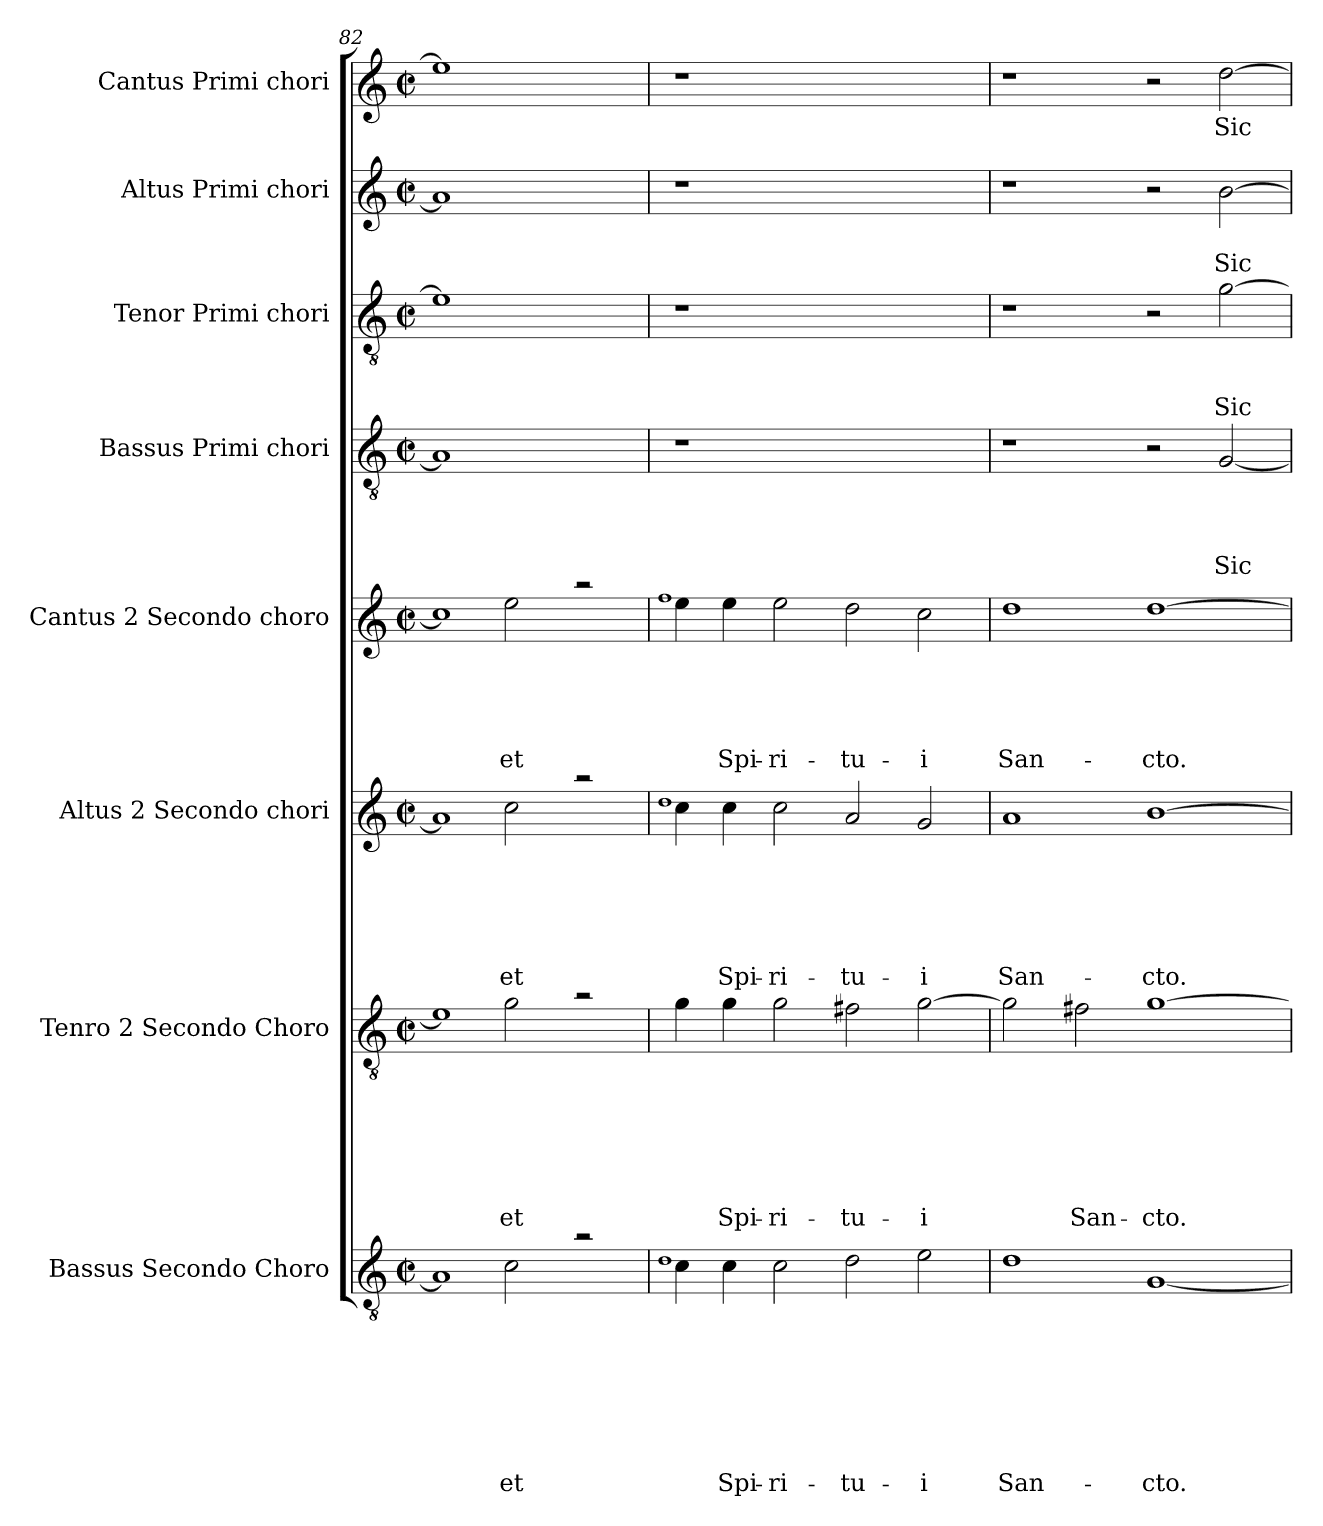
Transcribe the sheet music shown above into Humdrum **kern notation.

**kern	**text	**text	**text	**text	**text	**text	**text	**text	**kern	**text	**text	**text	**text	**text	**text	**text	**kern	**text	**text	**text	**text	**text	**text	**kern	**text	**text	**text	**text	**text	**kern	**text	**text	**text	**text	**kern	**text	**text	**text	**kern	**text	**text	**kern	**text
*part8	*part8	*part8	*part8	*part8	*part8	*part8	*part8	*part8	*part7	*part7	*part7	*part7	*part7	*part7	*part7	*part7	*part6	*part6	*part6	*part6	*part6	*part6	*part6	*part5	*part5	*part5	*part5	*part5	*part5	*part4	*part4	*part4	*part4	*part4	*part3	*part3	*part3	*part3	*part2	*part2	*part2	*part1	*part1
*staff8	*staff8	*staff8	*staff8	*staff8	*staff8	*staff8	*staff8	*staff8	*staff7	*staff7	*staff7	*staff7	*staff7	*staff7	*staff7	*staff7	*staff6	*staff6	*staff6	*staff6	*staff6	*staff6	*staff6	*staff5	*staff5	*staff5	*staff5	*staff5	*staff5	*staff4	*staff4	*staff4	*staff4	*staff4	*staff3	*staff3	*staff3	*staff3	*staff2	*staff2	*staff2	*staff1	*staff1
*I"Bassus Secondo Choro	*	*	*	*	*	*	*	*	*I"Tenro 2 Secondo Choro	*	*	*	*	*	*	*	*I"Altus 2 Secondo chori	*	*	*	*	*	*	*I"Cantus 2 Secondo choro	*	*	*	*	*	*I"Bassus Primi chori	*	*	*	*	*I"Tenor Primi chori	*	*	*	*I"Altus Primi chori	*	*	*I"Cantus Primi chori	*
*I'Ch	*	*	*	*	*	*	*	*	*I'Ch	*	*	*	*	*	*	*	*I'Ch	*	*	*	*	*	*	*I'Ch	*	*	*	*	*	*I'Ch	*	*	*	*	*I'Ch	*	*	*	*I'Ch	*	*	*I'Ch	*
*clefGv2	*	*	*	*	*	*	*	*	*clefGv2	*	*	*	*	*	*	*	*clefG2	*	*	*	*	*	*	*clefG2	*	*	*	*	*	*clefGv2	*	*	*	*	*clefGv2	*	*	*	*clefG2	*	*	*clefG2	*
*k[]	*	*	*	*	*	*	*	*	*k[]	*	*	*	*	*	*	*	*k[]	*	*	*	*	*	*	*k[]	*	*	*	*	*	*k[]	*	*	*	*	*k[]	*	*	*	*k[]	*	*	*k[]	*
*C:	*	*	*	*	*	*	*	*	*C:	*	*	*	*	*	*	*	*C:	*	*	*	*	*	*	*C:	*	*	*	*	*	*C:	*	*	*	*	*C:	*	*	*	*C:	*	*	*C:	*
*M2/2	*	*	*	*	*	*	*	*	*M2/2	*	*	*	*	*	*	*	*M2/2	*	*	*	*	*	*	*M2/2	*	*	*	*	*	*M2/2	*	*	*	*	*M2/2	*	*	*	*M2/2	*	*	*M2/2	*
*met(c|)	*	*	*	*	*	*	*	*	*met(c|)	*	*	*	*	*	*	*	*met(c|)	*	*	*	*	*	*	*met(c|)	*	*	*	*	*	*met(c|)	*	*	*	*	*met(c|)	*	*	*	*met(c|)	*	*	*met(c|)	*
=82	=82	=82	=82	=82	=82	=82	=82	=82	=82	=82	=82	=82	=82	=82	=82	=82	=82	=82	=82	=82	=82	=82	=82	=82	=82	=82	=82	=82	=82	=82	=82	=82	=82	=82	=82	=82	=82	=82	=82	=82	=82	=82	=82
*^	*	*	*	*	*	*	*	*	*^	*	*	*	*	*	*	*	*^	*	*	*	*	*	*	*^	*	*	*	*	*	*	*	*	*	*	*	*	*	*	*	*	*	*	*
1A]	2ryy	.	.	.	.	.	.	.	.	1e]	2ryy	.	.	.	.	.	.	.	1a]	2ryy	.	.	.	.	.	.	1cc]	2ryy	.	.	.	.	.	1A]	.	.	.	.	1e]	.	.	.	1a]	.	.	1ee]	.
!	!	!	!	!	!	!	!	!	!LO:LY:b	!	!	!	!	!	!	!	!	!LO:LY:b	!	!	!	!	!	!	!	!LO:LY:b	!	!	!	!	!	!	!LO:LY:b	!	!	!	!	!	!	!	!	!	!	!	!	!	!
.	2c\	.	.	.	.	.	.	.	et	.	2g\	.	.	.	.	.	.	et	.	2cc\	.	.	.	.	.	et	.	2ee\	.	.	.	.	et	.	.	.	.	.	.	.	.	.	.	.	.	.	.
2ra	2ryy	.	.	.	.	.	.	.	.	2ra	2ryy	.	.	.	.	.	.	.	2raa	2ryy	.	.	.	.	.	.	2raa	2ryy	.	.	.	.	.	2ryy	.	.	.	.	2ryy	.	.	.	2ryy	.	.	2ryy	.
!!LO:PB:g=z
=83	=83	=83	=83	=83	=83	=83	=83	=83	=83	=83	=83	=83	=83	=83	=83	=83	=83	=83	=83	=83	=83	=83	=83	=83	=83	=83	=83	=83	=83	=83	=83	=83	=83	=83	=83	=83	=83	=83	=83	=83	=83	=83	=83	=83	=83	=83	=83
!LO:N:head=open	!	!	!	!	!	!	!	!	!	!	!	!	!	!	!	!	!	!	!LO:N:head=open	!	!	!	!	!	!	!	!LO:N:head=open	!	!	!	!	!	!	!	!	!	!	!	!	!	!	!	!	!	!	!	!
*v	*v	*	*	*	*	*	*	*	*	*	*	*	*	*	*	*	*	*	*v	*v	*	*	*	*	*	*	*v	*v	*	*	*	*	*	*	*	*	*	*	*	*	*	*	*	*	*	*	*
*	*	*	*	*	*	*	*	*	*v	*v	*	*	*	*	*	*	*	*	*	*	*	*	*	*	*	*	*	*	*	*	*	*	*	*	*	*	*	*	*	*	*	*	*	*
1qd	.	.	.	.	.	.	.	.	.	.	.	.	.	.	.	.	1qdd	.	.	.	.	.	.	1qff	.	.	.	.	.	.	.	.	.	.	.	.	.	.	.	.	.	.	.
4c\	.	.	.	.	.	.	.	.	4g\	.	.	.	.	.	.	.	4cc\	.	.	.	.	.	.	4ee\	.	.	.	.	.	1r	.	.	.	.	1r	.	.	.	1r	.	.	1r	.
!	!	!	!	!	!	!	!	!LO:LY:b	!	!	!	!	!	!	!	!LO:LY:b	!	!	!	!	!	!	!LO:LY:b	!	!	!	!	!	!LO:LY:b	!	!	!	!	!	!	!	!	!	!	!	!	!	!
4c\	.	.	.	.	.	.	.	Spi-	4g\	.	.	.	.	.	.	Spi-	4cc\	.	.	.	.	.	Spi-	4ee\	.	.	.	.	Spi-	.	.	.	.	.	.	.	.	.	.	.	.	.	.
!	!	!	!	!	!	!	!	!LO:LY:b	!	!	!	!	!	!	!	!LO:LY:b	!	!	!	!	!	!	!LO:LY:b	!	!	!	!	!	!LO:LY:b	!	!	!	!	!	!	!	!	!	!	!	!	!	!
2c\	.	.	.	.	.	.	.	-ri-	2g\	.	.	.	.	.	.	-ri-	2cc\	.	.	.	.	.	-ri-	2ee\	.	.	.	.	-ri-	.	.	.	.	.	.	.	.	.	.	.	.	.	.
!	!	!	!	!	!	!	!	!LO:LY:b	!	!	!	!	!	!	!	!LO:LY:b	!	!	!	!	!	!	!LO:LY:b	!	!	!	!	!	!LO:LY:b	!	!	!	!	!	!	!	!	!	!	!	!	!	!
2d\	.	.	.	.	.	.	.	-tu-	2f#X\	.	.	.	.	.	.	-tu-	2a/	.	.	.	.	.	-tu-	2dd\	.	.	.	.	-tu-	1ryy	.	.	.	.	1ryy	.	.	.	1ryy	.	.	1ryy	.
!	!	!	!	!	!	!	!	!LO:LY:b	!	!	!	!	!	!	!	!LO:LY:b	!	!	!	!	!	!	!LO:LY:b	!	!	!	!	!	!LO:LY:b	!	!	!	!	!	!	!	!	!	!	!	!	!	!
2e\	.	.	.	.	.	.	.	-i	[>2g\	.	.	.	.	.	.	-i	2g/	.	.	.	.	.	-i	2cc\	.	.	.	.	-i	.	.	.	.	.	.	.	.	.	.	.	.	.	.
=84	=84	=84	=84	=84	=84	=84	=84	=84	=84	=84	=84	=84	=84	=84	=84	=84	=84	=84	=84	=84	=84	=84	=84	=84	=84	=84	=84	=84	=84	=84	=84	=84	=84	=84	=84	=84	=84	=84	=84	=84	=84	=84	=84
!	!	!	!	!	!	!	!	!LO:LY:b	!	!	!	!	!	!	!	!	!	!	!	!	!	!	!LO:LY:b	!	!	!	!	!	!LO:LY:b	!	!	!	!	!	!	!	!	!	!	!	!	!	!
1d	.	.	.	.	.	.	.	San-	2g\]	.	.	.	.	.	.	.	1a	.	.	.	.	.	San-	1dd	.	.	.	.	San-	1r	.	.	.	.	1r	.	.	.	1r	.	.	1r	.
!	!	!	!	!	!	!	!	!	!	!	!	!	!	!	!	!LO:LY:b	!	!	!	!	!	!	!	!	!	!	!	!	!	!	!	!	!	!	!	!	!	!	!	!	!	!	!
.	.	.	.	.	.	.	.	.	2f#X\	.	.	.	.	.	.	San-	.	.	.	.	.	.	.	.	.	.	.	.	.	.	.	.	.	.	.	.	.	.	.	.	.	.	.
!	!	!	!	!	!	!	!	!LO:LY:b	!	!	!	!	!	!	!	!LO:LY:b	!	!	!	!	!	!	!LO:LY:b	!	!	!	!	!	!LO:LY:b	!	!	!	!	!	!	!	!	!	!	!	!	!	!
[<1G	.	.	.	.	.	.	.	-cto.	[>1g	.	.	.	.	.	.	-cto.	[>1b	.	.	.	.	.	-cto.	[>1dd	.	.	.	.	-cto.	2r	.	.	.	.	2r	.	.	.	2r	.	.	2r	.
!	!	!	!	!	!	!	!	!	!	!	!	!	!	!	!	!	!	!	!	!	!	!	!	!	!	!	!	!	!	!	!	!	!	!LO:LY:b	!	!	!	!LO:LY:b	!	!	!LO:LY:b	!	!LO:LY:b
.	.	.	.	.	.	.	.	.	.	.	.	.	.	.	.	.	.	.	.	.	.	.	.	.	.	.	.	.	.	[<2G/	.	.	.	Sic-	[>2g\	.	.	Sic-	[>2b\	.	Sic-	[>2dd\	Sic-
=	=	=	=	=	=	=	=	=	=	=	=	=	=	=	=	=	=	=	=	=	=	=	=	=	=	=	=	=	=	=	=	=	=	=	=	=	=	=	=	=	=	=	=
*-	*-	*-	*-	*-	*-	*-	*-	*-	*-	*-	*-	*-	*-	*-	*-	*-	*-	*-	*-	*-	*-	*-	*-	*-	*-	*-	*-	*-	*-	*-	*-	*-	*-	*-	*-	*-	*-	*-	*-	*-	*-	*-	*-
